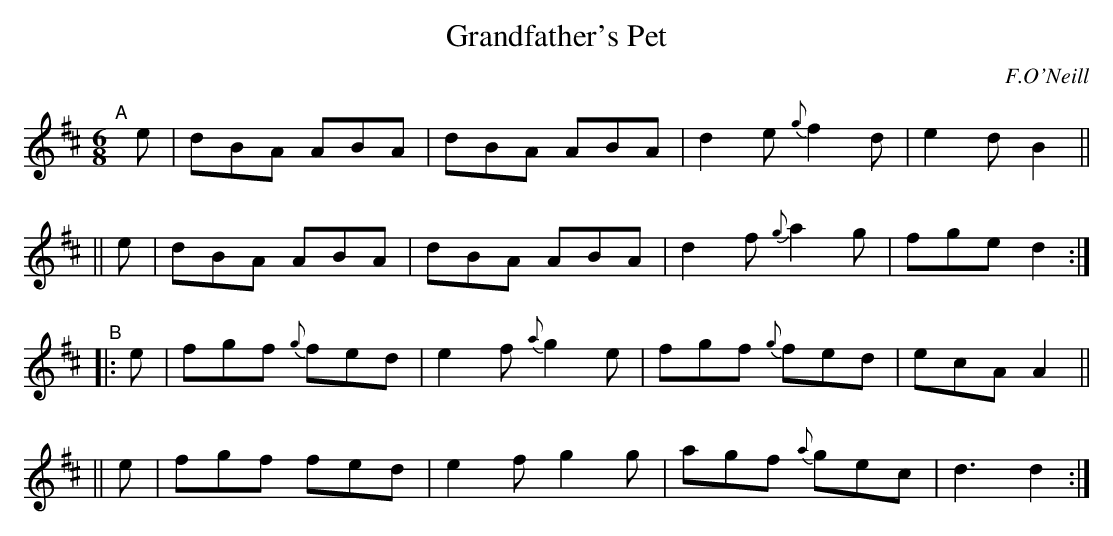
X:1
T: Grandfather's Pet
O: F.O'Neill
M: 6/8
L: 1/8
K: D
"^A"\
[|]e | dBA ABA | dBA ABA | d2e {g}f2d | e2d B2 ||
|| e | dBA ABA | dBA ABA | d2f {g}a2g | fge d2 :|
"^B"\
|: e | fgf {g}fed | e2f {a}g2e | fgf {g}fed | ecA A2 ||
|| e | fgf    fed | e2f    g2g | agf {a}gec | d3  d2 :|
